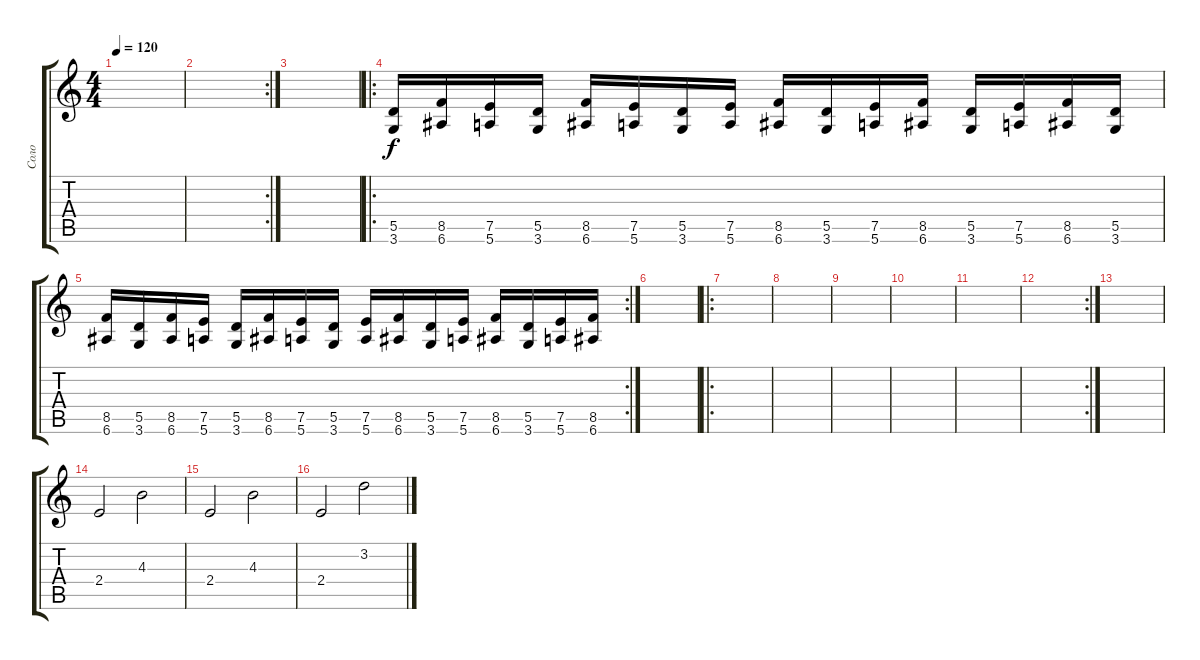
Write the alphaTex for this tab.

\track ("Соло" "Соло") {instrument overdrivenguitar}
\staff {score tabs}
\tuning (E4 B3 G3 D3 A2 E2) {hide}
\ts (4 4)
\tempo 120
\clef g2
\ks c
|
\rc 2
|
|
\ro
(5.5 3.6).16 (8.5 6.6).16 (7.5 5.6).16 (5.5 3.6).16 (8.5 6.6).16 (7.5 5.6).16 (5.5 3.6).16 (7.5 5.6).16 (8.5 6.6).16 (5.5 3.6).16 (7.5 5.6).16 (8.5 6.6).16 (5.5 3.6).16 (7.5 5.6).16 (8.5 6.6).16 (5.5 3.6).16 |
\rc 2
(8.5 6.6).16 (5.5 3.6).16 (8.5 6.6).16 (7.5 5.6).16 (5.5 3.6).16 (8.5 6.6).16 (7.5 5.6).16 (5.5 3.6).16 (7.5 5.6).16 (8.5 6.6).16 (5.5 3.6).16 (7.5 5.6).16 (8.5 6.6).16 (5.5 3.6).16 (7.5 5.6).16 (8.5 6.6).16 |
|
\ro
|
|
|
|
|
\rc 2
|
|
2.4.2{balance 8} 4.3.2 |
2.4.2 4.3.2 |
2.4.2 3.2.2
